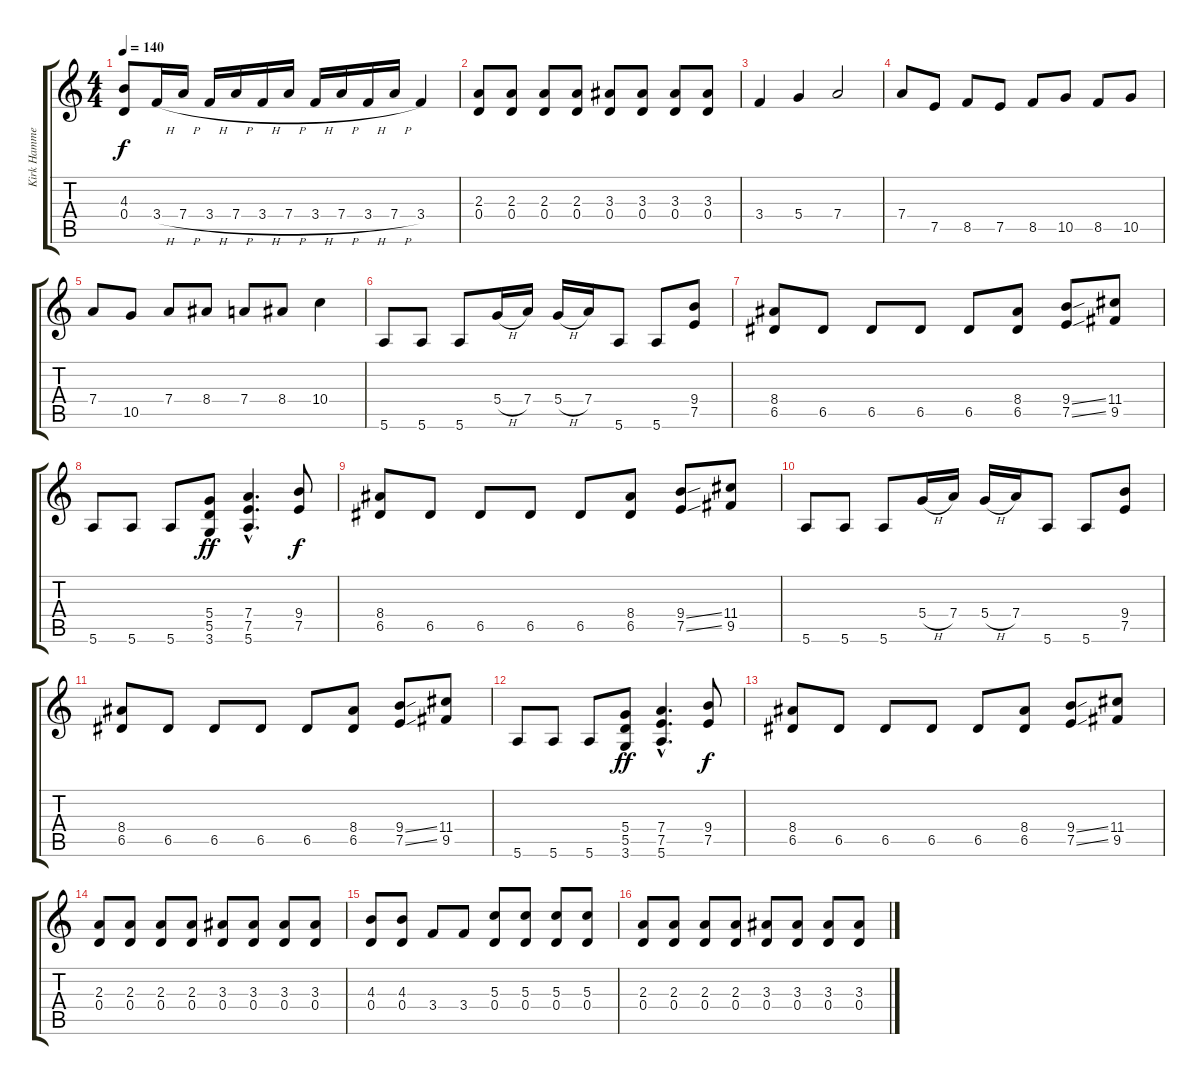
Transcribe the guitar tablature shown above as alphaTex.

\track ("Kirk Hammet (2nd guitar Dist)" "Kirk Hamme") {instrument distortionguitar}
\staff {score tabs}
\tuning (E4 B3 G3 D3 A2 E2) {hide}
\ts (4 4)
\tempo 140
\clef g2
\ks c
(4.3 0.4).8{dy f} 3.4{h}.16 7.4{h}.16 3.4{h}.16 7.4{h}.16 3.4{h}.16 7.4{h}.16 3.4{h}.16 7.4{h}.16 3.4{h}.16 7.4{h}.16 3.4.4 |
(2.3 0.4).8 (2.3 0.4).8 (2.3 0.4).8 (2.3 0.4).8 (3.3 0.4).8 (3.3 0.4).8 (3.3 0.4).8 (3.3 0.4).8 |
3.4.4 5.4.4 7.4.2 |
7.4.8 7.5.8 8.5.8 7.5.8 8.5.8 10.5.8 8.5.8 10.5.8 |
7.4.8 10.5.8 7.4.8 8.4.8 7.4.8 8.4.8 10.4.4 |
5.6.8 5.6.8 5.6.8 5.4{h}.16 7.4.16 5.4{h}.16 7.4.16 5.6.8 5.6.8 (9.4 7.5).8 |
(8.4 6.5).8 6.5.8 6.5.8 6.5.8 6.5.8 (8.4 6.5).8 (9.4{ss} 7.5{ss}).8 (11.4 9.5).8 |
5.6.8 5.6.8 5.6.8 (5.4 5.5 3.6).8{dy ff} (7.4{hac} 7.5{hac} 5.6{hac}).4{d} (9.4 7.5).8{dy f} |
(8.4 6.5).8 6.5.8 6.5.8 6.5.8 6.5.8 (8.4 6.5).8 (9.4{ss} 7.5{ss}).8 (11.4 9.5).8 |
5.6.8 5.6.8 5.6.8 5.4{h}.16 7.4.16 5.4{h}.16 7.4.16 5.6.8 5.6.8 (9.4 7.5).8 |
(8.4 6.5).8 6.5.8 6.5.8 6.5.8 6.5.8 (8.4 6.5).8 (9.4{ss} 7.5{ss}).8 (11.4 9.5).8 |
5.6.8 5.6.8 5.6.8 (5.4 5.5 3.6).8{dy ff} (7.4{hac} 7.5{hac} 5.6{hac}).4{d} (9.4 7.5).8{dy f} |
(8.4 6.5).8 6.5.8 6.5.8 6.5.8 6.5.8 (8.4 6.5).8 (9.4{ss} 7.5{ss}).8 (11.4 9.5).8 |
(2.3 0.4).8 (2.3 0.4).8 (2.3 0.4).8 (2.3 0.4).8 (3.3 0.4).8 (3.3 0.4).8 (3.3 0.4).8 (3.3 0.4).8 |
(4.3 0.4).8 (4.3 0.4).8 3.4.8 3.4.8 (5.3 0.4).8 (5.3 0.4).8 (5.3 0.4).8 (5.3 0.4).8 |
(2.3 0.4).8 (2.3 0.4).8 (2.3 0.4).8 (2.3 0.4).8 (3.3 0.4).8 (3.3 0.4).8 (3.3 0.4).8 (3.3 0.4).8
